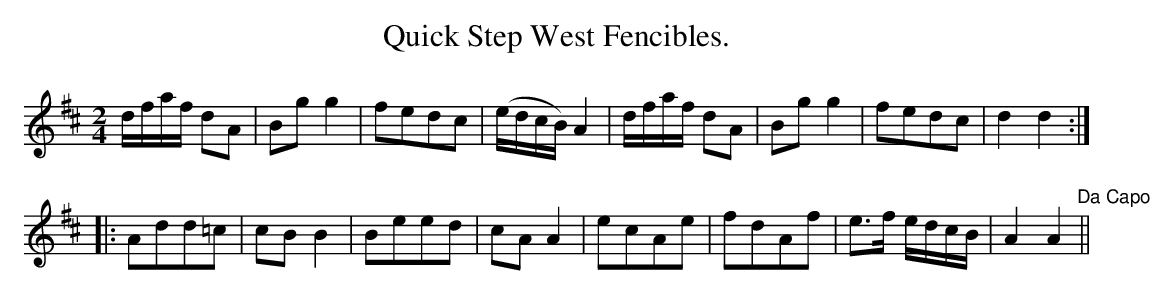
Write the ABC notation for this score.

X:1
T:Quick Step West Fencibles.
M:2/4
L:1/8
K:D
d/f/a/f/ dA|Bgg2|fedc        |(e/d/c/B/) A2          |\
d/f/a/f/ dA|Bgg2|fedc        | d2        d2         :|
|:Add=c      |cBB2|Beed        | cA        A2          |\
ecAe       |fdAf|e>f e/d/c/B/| A2        A2"Da Capo"||
